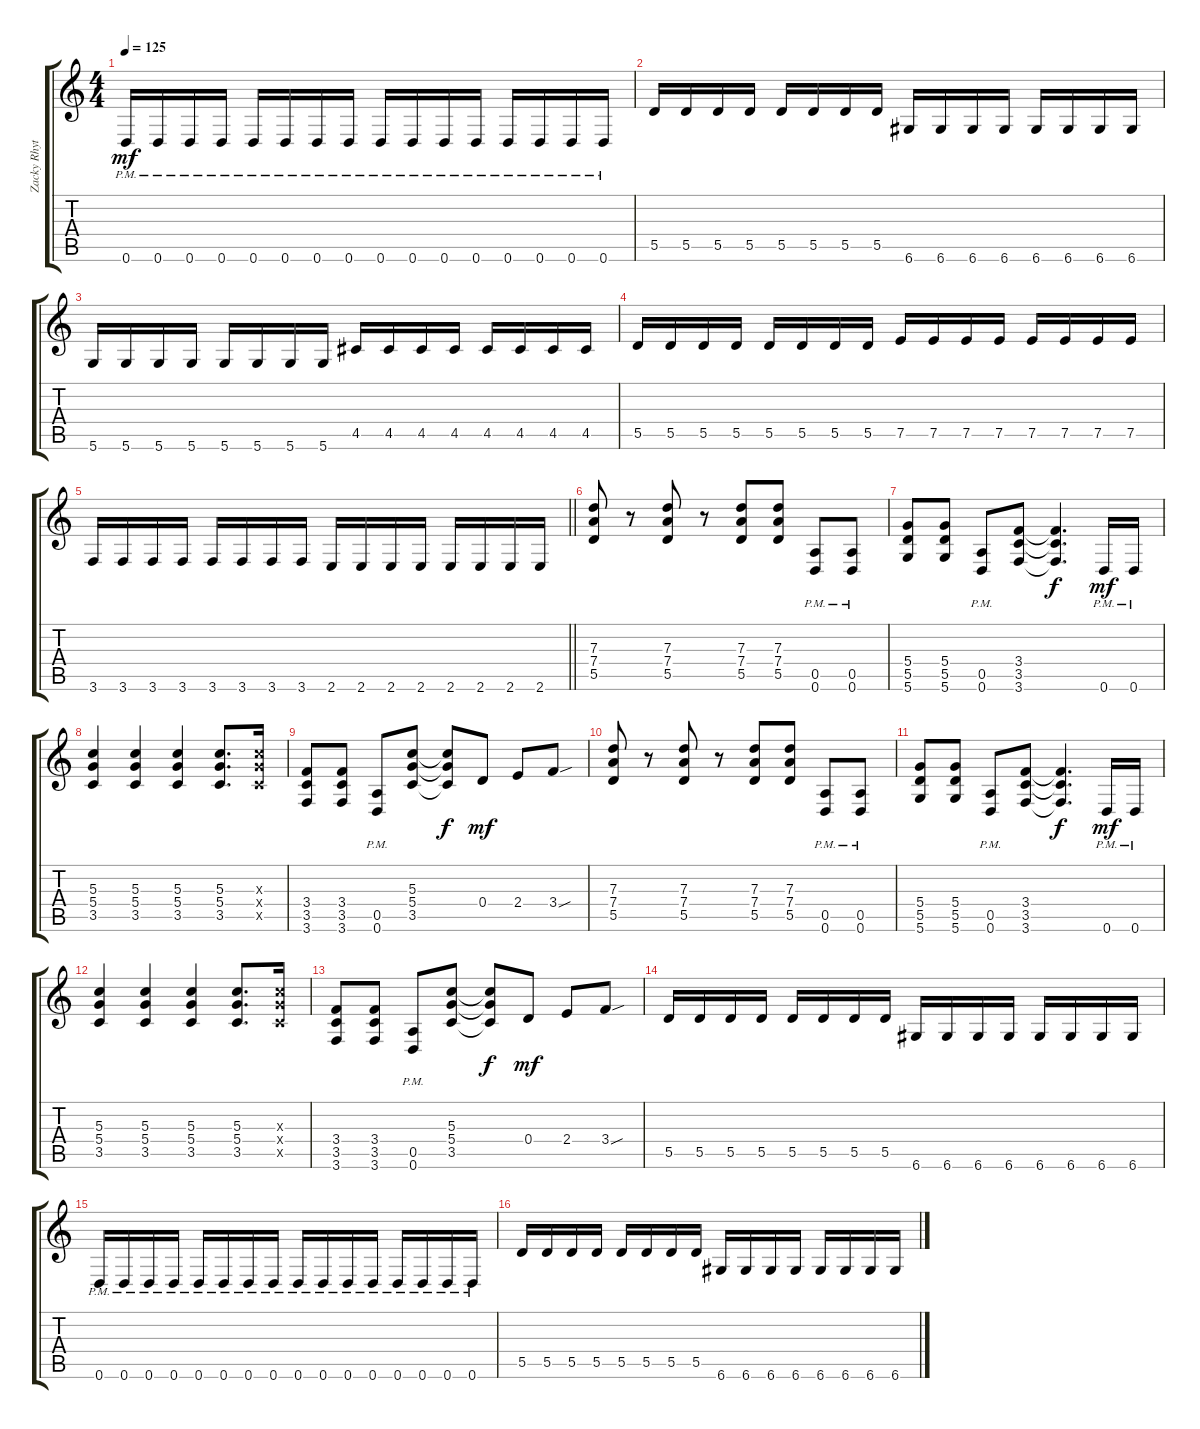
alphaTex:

\track ("Zacky Rhythm" "Zacky Rhyt") {instrument distortionguitar}
\staff {score tabs}
\tuning (E4 B3 G3 D3 A2 D2) {hide}
\ts (4 4)
\tempo 125
\clef g2
\ks c
0.6{pm}.16{dy mf} 0.6{pm}.16 0.6{pm}.16 0.6{pm}.16 0.6{pm}.16 0.6{pm}.16 0.6{pm}.16 0.6{pm}.16 0.6{pm}.16 0.6{pm}.16 0.6{pm}.16 0.6{pm}.16 0.6{pm}.16 0.6{pm}.16 0.6{pm}.16 0.6{pm}.16 |
5.5.16 5.5.16 5.5.16 5.5.16 5.5.16 5.5.16 5.5.16 5.5.16 6.6.16 6.6.16 6.6.16 6.6.16 6.6.16 6.6.16 6.6.16 6.6.16 |
5.6.16 5.6.16 5.6.16 5.6.16 5.6.16 5.6.16 5.6.16 5.6.16 4.5.16 4.5.16 4.5.16 4.5.16 4.5.16 4.5.16 4.5.16 4.5.16 |
5.5.16 5.5.16 5.5.16 5.5.16 5.5.16 5.5.16 5.5.16 5.5.16 7.5.16 7.5.16 7.5.16 7.5.16 7.5.16 7.5.16 7.5.16 7.5.16 |
\barLineRight lightlight
3.6.16 3.6.16 3.6.16 3.6.16 3.6.16 3.6.16 3.6.16 3.6.16 2.6.16 2.6.16 2.6.16 2.6.16 2.6.16 2.6.16 2.6.16 2.6.16 |
(7.3 7.4 5.5).8 r.8 (7.3 7.4 5.5).8 r.8 (7.3 7.4 5.5).8 (7.3 7.4 5.5).8 (0.5{pm} 0.6{pm}).8 (0.5{pm} 0.6{pm}).8 |
(5.4 5.5 5.6).8 (5.4 5.5 5.6).8 (0.5{pm} 0.6{pm}).8 (3.4 3.5 3.6).8 (3.4{t} 3.5{t} 3.6{t}).4{d dy f} 0.6{pm}.16{dy mf} 0.6{pm}.16 |
(5.3 5.4 3.5).4 (5.3 5.4 3.5).4 (5.3 5.4 3.5).4 (5.3 5.4 3.5).8{d} (5.3{x} 5.4{x} 3.5{x}).16 |
(3.4 3.5 3.6).8 (3.4 3.5 3.6).8 (0.5{pm} 0.6{pm}).8 (5.3 5.4 3.5).8 (5.3{t} 5.4{t} 3.5{t}).8{dy f} 0.4.8{dy mf} 2.4.8 3.4{sou}.8 |
(7.3 7.4 5.5).8 r.8 (7.3 7.4 5.5).8 r.8 (7.3 7.4 5.5).8 (7.3 7.4 5.5).8 (0.5{pm} 0.6{pm}).8 (0.5{pm} 0.6{pm}).8 |
(5.4 5.5 5.6).8 (5.4 5.5 5.6).8 (0.5{pm} 0.6{pm}).8 (3.4 3.5 3.6).8 (3.4{t} 3.5{t} 3.6{t}).4{d dy f} 0.6{pm}.16{dy mf} 0.6{pm}.16 |
(5.3 5.4 3.5).4 (5.3 5.4 3.5).4 (5.3 5.4 3.5).4 (5.3 5.4 3.5).8{d} (5.3{x} 5.4{x} 3.5{x}).16 |
(3.4 3.5 3.6).8 (3.4 3.5 3.6).8 (0.5{pm} 0.6{pm}).8 (5.3 5.4 3.5).8 (5.3{t} 5.4{t} 3.5{t}).8{dy f} 0.4.8{dy mf} 2.4.8 3.4{sou}.8 |
5.5.16 5.5.16 5.5.16 5.5.16 5.5.16 5.5.16 5.5.16 5.5.16 6.6.16 6.6.16 6.6.16 6.6.16 6.6.16 6.6.16 6.6.16 6.6.16 |
0.6{pm}.16 0.6{pm}.16 0.6{pm}.16 0.6{pm}.16 0.6{pm}.16 0.6{pm}.16 0.6{pm}.16 0.6{pm}.16 0.6{pm}.16 0.6{pm}.16 0.6{pm}.16 0.6{pm}.16 0.6{pm}.16 0.6{pm}.16 0.6{pm}.16 0.6{pm}.16 |
5.5.16 5.5.16 5.5.16 5.5.16 5.5.16 5.5.16 5.5.16 5.5.16 6.6.16 6.6.16 6.6.16 6.6.16 6.6.16 6.6.16 6.6.16 6.6.16
